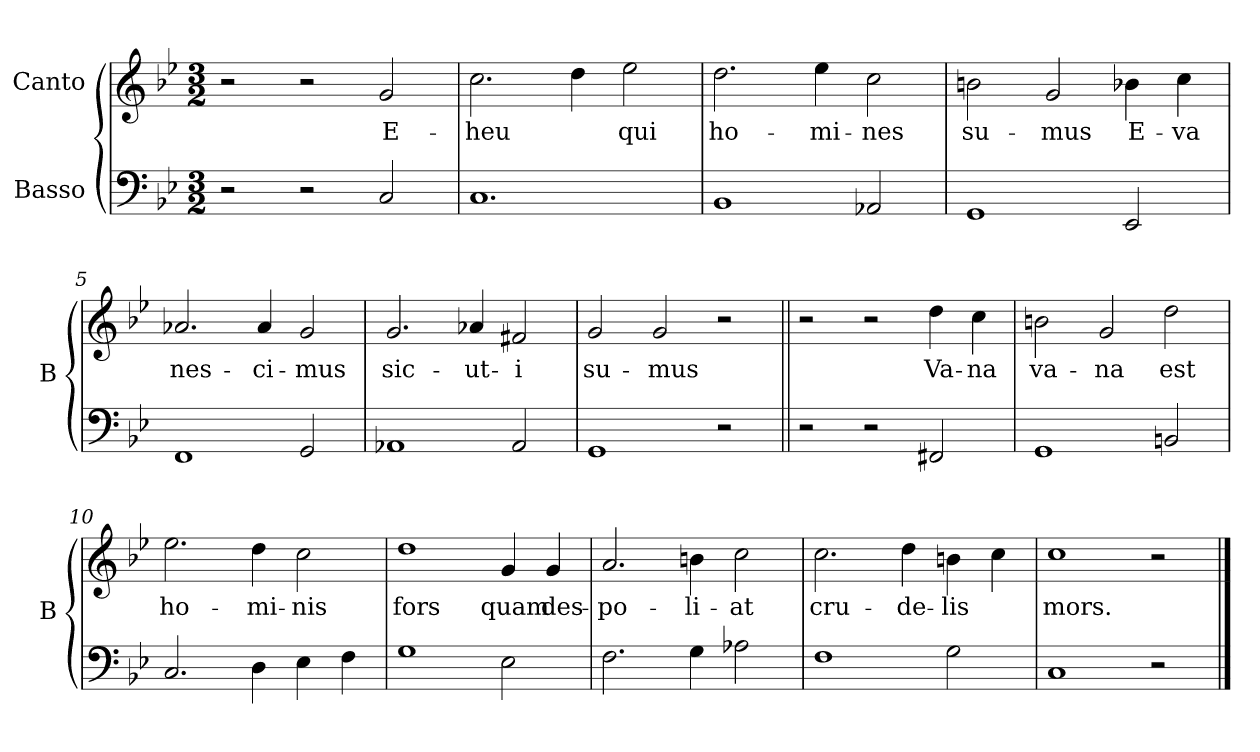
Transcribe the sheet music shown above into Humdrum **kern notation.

**kern	**kern	**text
*part2	*part1	*part1
*staff2	*staff1	*staff1
*I"Basso	*I"Canto	*
*I'B	*	*
*clefF4	*clefG2	*
*k[b-e-]	*k[b-e-]	*
*M3/2	*M3/2	*
=1	=1	=1
2r	2r	.
2r	2r	.
2C	2g	E-
=2	=2	=2
1.C	2.cc	-heu
.	4dd	.
.	2ee-	qui
=3	=3	=3
1BB-	2.dd	ho-
.	4ee-	-mi-
2AA-X	2cc	-nes
=4	=4	=4
1GG	2bn	su-
.	2g	-mus
2EE-	4b-X	E-
.	4cc	-va
=5	=5	=5
1FF	2.a-X	nes-
.	4a-	-ci-
2GG	2g	-mus
=6	=6	=6
1AA-X	2.g	sic-
.	4a-X	-ut-
2AA-	2f#X	-i
=7	=7	=7
1GG	2g	su-
.	2g	-mus
2r	2r	.
=8||	=8||	=8||
2r	2r	.
2r	2r	.
2FF#X	4dd	Va-
.	4cc	-na
=9	=9	=9
1GG	2bn	va-
.	2g	-na
2BBn	2dd	est
=10	=10	=10
2.C	2.ee-	ho-
4D	4dd	-mi-
4E-	2cc	-nis
4F	.	.
=11	=11	=11
1G	1dd	fors
2E-	4g	quam
.	4g	des-
=12	=12	=12
2.F	2.a	-po-
4G	4bn	-li-
2A-X	2cc	-at
=13	=13	=13
1F	2.cc	cru-
.	4dd	-de-
2G	4bn	-lis
.	4cc	.
=14	=14	=14
1C	1cc	mors.
2r	2r	.
==	==	==
*-	*-	*-
